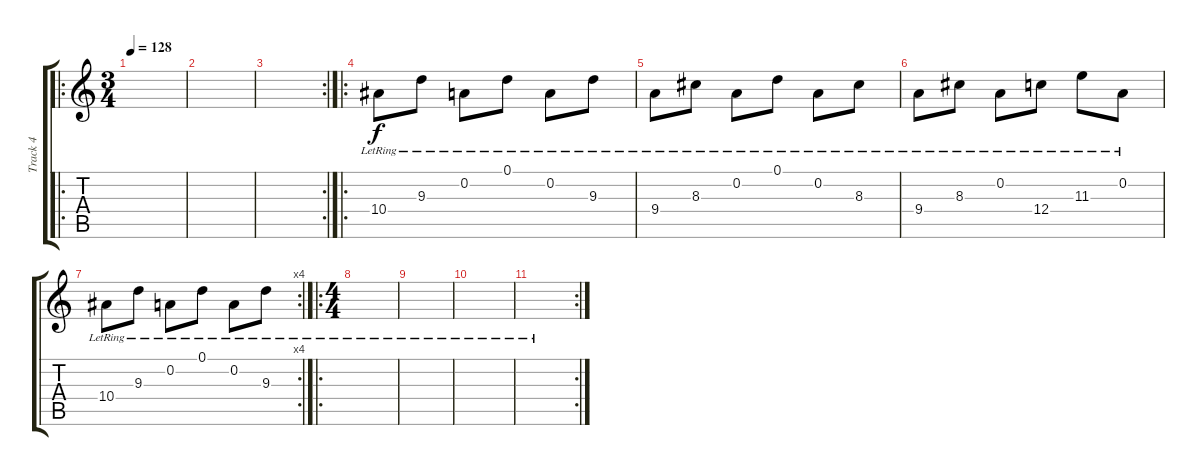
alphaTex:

\track ("Track 4" "Track 4") {instrument acousticguitarsteel}
\staff {score tabs}
\tuning (D4 A3 F3 C3 G2 D2) {hide}
\ro
\ts (3 4)
\tempo 128
\clef g2
\ks c
|
|
\rc 2
|
\ro
10.4{lr}.8 9.3{lr}.8 0.2{lr}.8 0.1{lr}.8 0.2{lr}.8 9.3{lr}.8 |
9.4{lr}.8 8.3{lr}.8 0.2{lr}.8 0.1{lr}.8 0.2{lr}.8 8.3{lr}.8 |
9.4{lr}.8 8.3{lr}.8 0.2{lr}.8 12.4{lr}.8 11.3{lr}.8 0.2{lr}.8 |
\rc 4
10.4{lr}.8 9.3{lr}.8 0.2{lr}.8 0.1{lr}.8 0.2{lr}.8 9.3{lr}.8 |
\ro
\ts (4 4)
|
|
|
\rc 2
